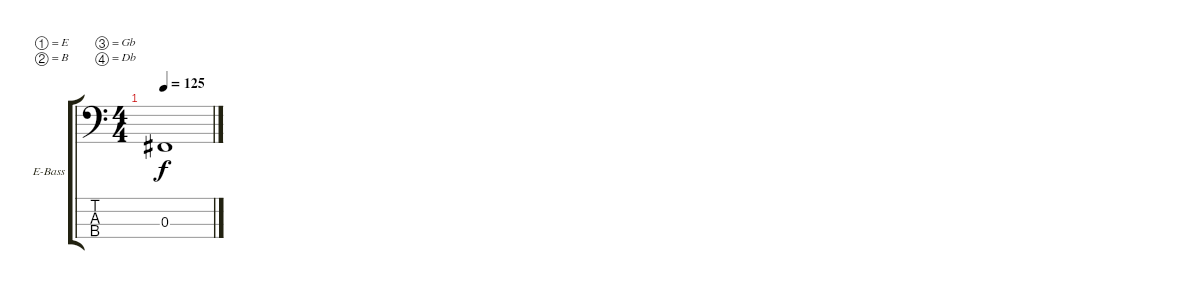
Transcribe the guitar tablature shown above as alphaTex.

\bracketExtendMode groupsimilarinstruments
\firstSystemTrackNameOrientation horizontal
\otherSystemsTrackNameOrientation horizontal
\track ("Bass" "E-Bass") {instrument electricbassfinger}
\staff {score tabs}
\tuning (E2 B1 Gb1 Db1)
\ts (4 4)
\tempo 125
\clef f4
\ks c
0.3{t}.1{dy f}
